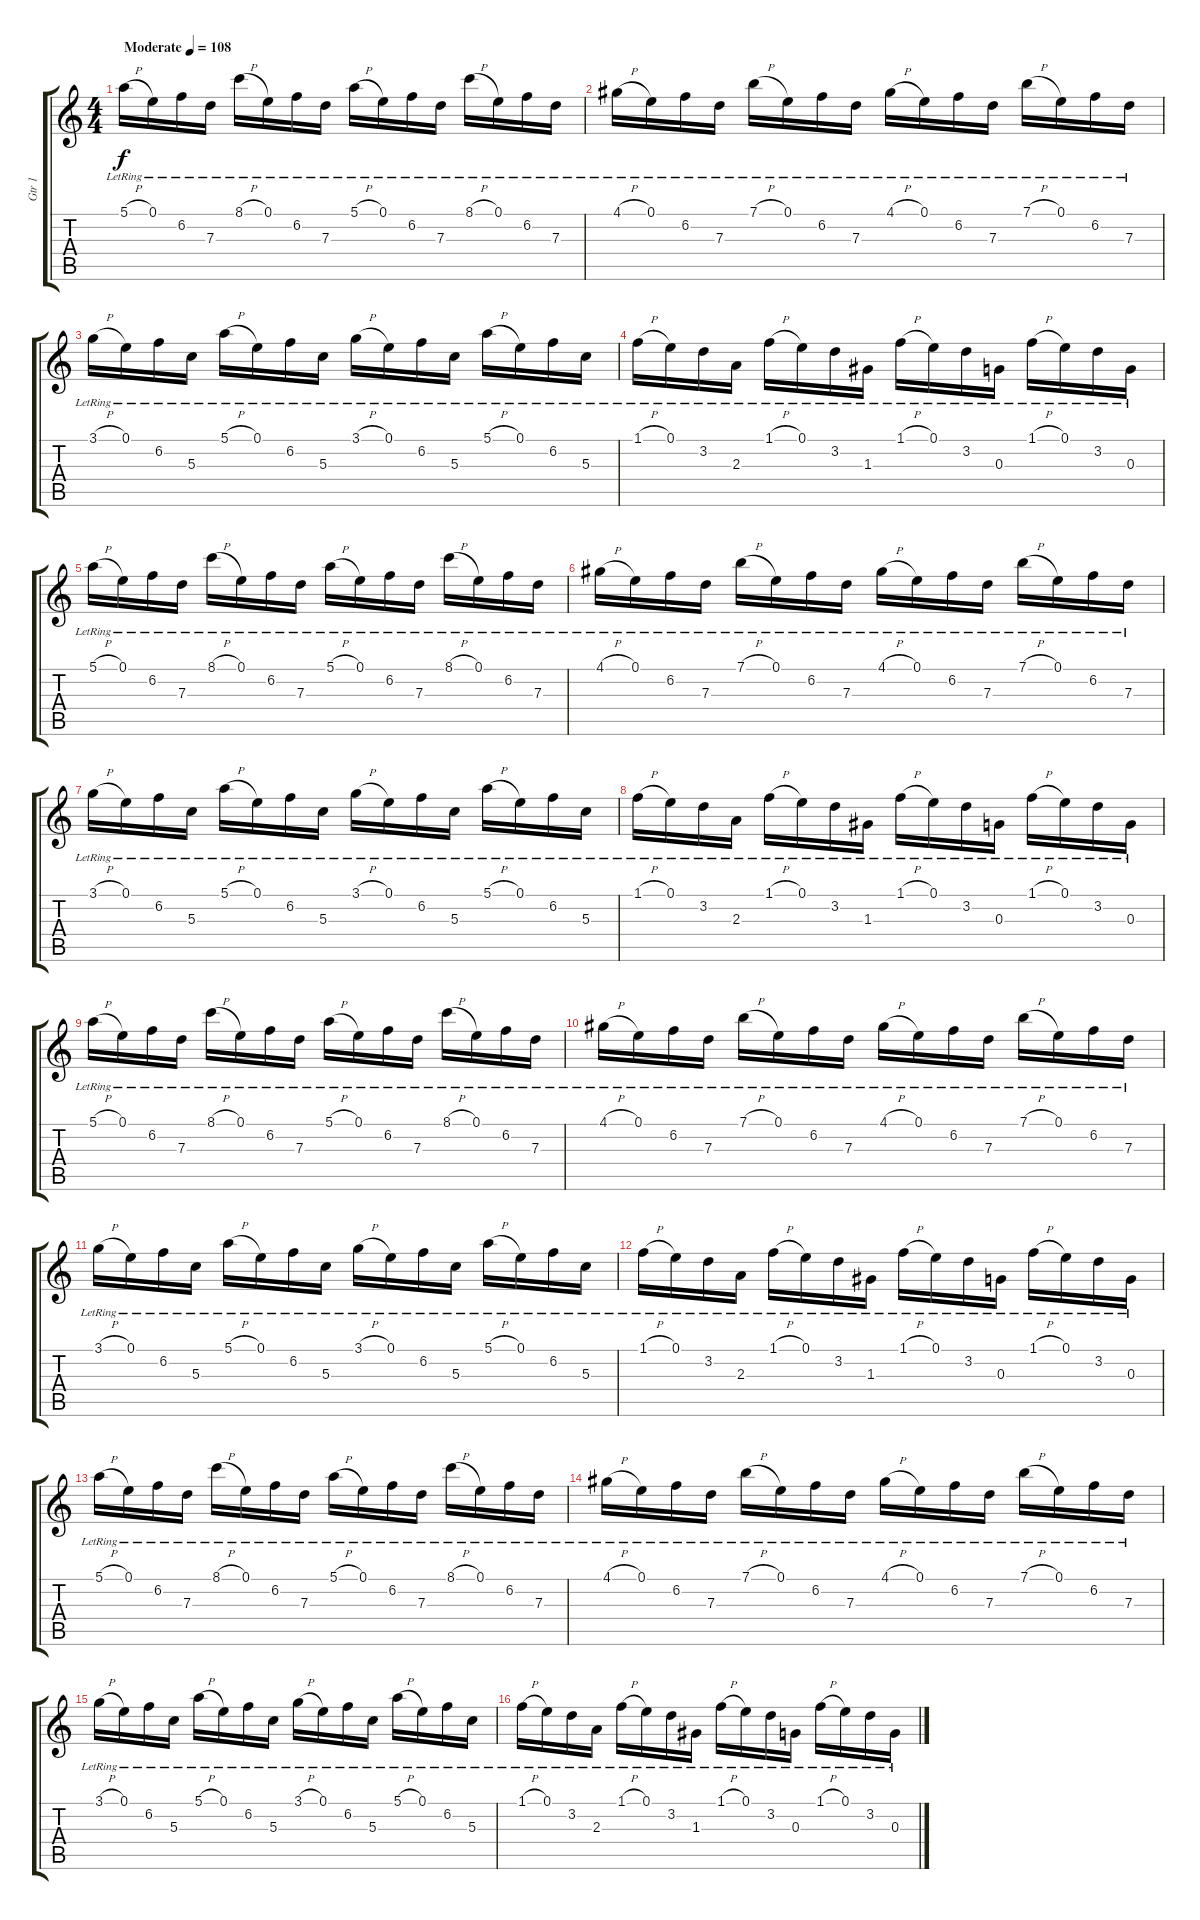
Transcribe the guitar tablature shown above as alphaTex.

\track ("Gtr 1" "Gtr 1") {instrument acousticguitarsteel}
\staff {score tabs}
\tuning (E4 B3 G3 D3 A2 E2) {hide}
\ts (4 4)
\tempo (108 "Moderate")
\clef g2
\ks c
5.1{h lr}.16{dy f instrument acousticguitarsteel} 0.1{lr}.16 6.2{lr}.16 7.3{lr}.16 8.1{h lr}.16 0.1{lr}.16 6.2{lr}.16 7.3{lr}.16 5.1{h lr}.16 0.1{lr}.16 6.2{lr}.16 7.3{lr}.16 8.1{h lr}.16 0.1{lr}.16 6.2{lr}.16 7.3{lr}.16 |
4.1{h lr}.16 0.1{lr}.16 6.2{lr}.16 7.3{lr}.16 7.1{h lr}.16 0.1{lr}.16 6.2{lr}.16 7.3{lr}.16 4.1{h lr}.16 0.1{lr}.16 6.2{lr}.16 7.3{lr}.16 7.1{h lr}.16 0.1{lr}.16 6.2{lr}.16 7.3{lr}.16 |
3.1{h lr}.16 0.1{lr}.16 6.2{lr}.16 5.3{lr}.16 5.1{h lr}.16 0.1{lr}.16 6.2{lr}.16 5.3{lr}.16 3.1{h lr}.16 0.1{lr}.16 6.2{lr}.16 5.3{lr}.16 5.1{h lr}.16 0.1{lr}.16 6.2{lr}.16 5.3{lr}.16 |
1.1{h lr}.16 0.1{lr}.16 3.2{lr}.16 2.3{lr}.16 1.1{h lr}.16 0.1{lr}.16 3.2{lr}.16 1.3{lr}.16 1.1{h lr}.16 0.1{lr}.16 3.2{lr}.16 0.3{lr}.16 1.1{h lr}.16 0.1{lr}.16 3.2{lr}.16 0.3{lr}.16 |
5.1{h lr}.16 0.1{lr}.16 6.2{lr}.16 7.3{lr}.16 8.1{h lr}.16 0.1{lr}.16 6.2{lr}.16 7.3{lr}.16 5.1{h lr}.16 0.1{lr}.16 6.2{lr}.16 7.3{lr}.16 8.1{h lr}.16 0.1{lr}.16 6.2{lr}.16 7.3{lr}.16 |
4.1{h lr}.16 0.1{lr}.16 6.2{lr}.16 7.3{lr}.16 7.1{h lr}.16 0.1{lr}.16 6.2{lr}.16 7.3{lr}.16 4.1{h lr}.16 0.1{lr}.16 6.2{lr}.16 7.3{lr}.16 7.1{h lr}.16 0.1{lr}.16 6.2{lr}.16 7.3{lr}.16 |
3.1{h lr}.16 0.1{lr}.16 6.2{lr}.16 5.3{lr}.16 5.1{h lr}.16 0.1{lr}.16 6.2{lr}.16 5.3{lr}.16 3.1{h lr}.16 0.1{lr}.16 6.2{lr}.16 5.3{lr}.16 5.1{h lr}.16 0.1{lr}.16 6.2{lr}.16 5.3{lr}.16 |
1.1{h lr}.16 0.1{lr}.16 3.2{lr}.16 2.3{lr}.16 1.1{h lr}.16 0.1{lr}.16 3.2{lr}.16 1.3{lr}.16 1.1{h lr}.16 0.1{lr}.16 3.2{lr}.16 0.3{lr}.16 1.1{h lr}.16 0.1{lr}.16 3.2{lr}.16 0.3{lr}.16 |
5.1{h lr}.16 0.1{lr}.16 6.2{lr}.16 7.3{lr}.16 8.1{h lr}.16 0.1{lr}.16 6.2{lr}.16 7.3{lr}.16 5.1{h lr}.16 0.1{lr}.16 6.2{lr}.16 7.3{lr}.16 8.1{h lr}.16 0.1{lr}.16 6.2{lr}.16 7.3{lr}.16 |
4.1{h lr}.16 0.1{lr}.16 6.2{lr}.16 7.3{lr}.16 7.1{h lr}.16 0.1{lr}.16 6.2{lr}.16 7.3{lr}.16 4.1{h lr}.16 0.1{lr}.16 6.2{lr}.16 7.3{lr}.16 7.1{h lr}.16 0.1{lr}.16 6.2{lr}.16 7.3{lr}.16 |
3.1{h lr}.16 0.1{lr}.16 6.2{lr}.16 5.3{lr}.16 5.1{h lr}.16 0.1{lr}.16 6.2{lr}.16 5.3{lr}.16 3.1{h lr}.16 0.1{lr}.16 6.2{lr}.16 5.3{lr}.16 5.1{h lr}.16 0.1{lr}.16 6.2{lr}.16 5.3{lr}.16 |
1.1{h lr}.16 0.1{lr}.16 3.2{lr}.16 2.3{lr}.16 1.1{h lr}.16 0.1{lr}.16 3.2{lr}.16 1.3{lr}.16 1.1{h lr}.16 0.1{lr}.16 3.2{lr}.16 0.3{lr}.16 1.1{h lr}.16 0.1{lr}.16 3.2{lr}.16 0.3{lr}.16 |
5.1{h lr}.16 0.1{lr}.16 6.2{lr}.16 7.3{lr}.16 8.1{h lr}.16 0.1{lr}.16 6.2{lr}.16 7.3{lr}.16 5.1{h lr}.16 0.1{lr}.16 6.2{lr}.16 7.3{lr}.16 8.1{h lr}.16 0.1{lr}.16 6.2{lr}.16 7.3{lr}.16 |
4.1{h lr}.16 0.1{lr}.16 6.2{lr}.16 7.3{lr}.16 7.1{h lr}.16 0.1{lr}.16 6.2{lr}.16 7.3{lr}.16 4.1{h lr}.16 0.1{lr}.16 6.2{lr}.16 7.3{lr}.16 7.1{h lr}.16 0.1{lr}.16 6.2{lr}.16 7.3{lr}.16 |
3.1{h lr}.16 0.1{lr}.16 6.2{lr}.16 5.3{lr}.16 5.1{h lr}.16 0.1{lr}.16 6.2{lr}.16 5.3{lr}.16 3.1{h lr}.16 0.1{lr}.16 6.2{lr}.16 5.3{lr}.16 5.1{h lr}.16 0.1{lr}.16 6.2{lr}.16 5.3{lr}.16 |
1.1{h lr}.16 0.1{lr}.16 3.2{lr}.16 2.3{lr}.16 1.1{h lr}.16 0.1{lr}.16 3.2{lr}.16 1.3{lr}.16 1.1{h lr}.16 0.1{lr}.16 3.2{lr}.16 0.3{lr}.16 1.1{h lr}.16 0.1{lr}.16 3.2{lr}.16 0.3{lr}.16
